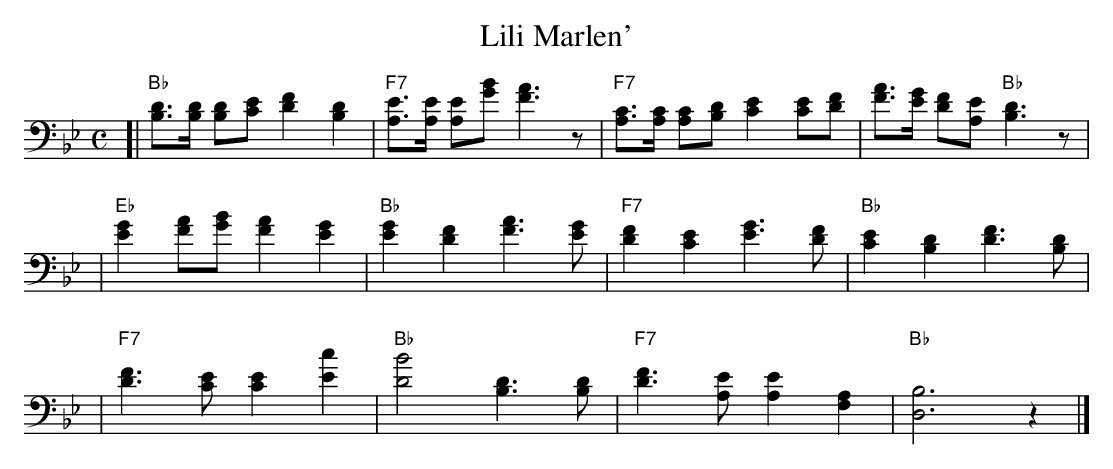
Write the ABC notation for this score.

X:1
T: Lili Marlen'
M: C
L: 1/8
K: Bb
[| "Bb"[DB,]>[DB,] [DB,][EC] [F2D2] [D2B,2] | "F7"[EA,]>[EA,] [EA,][BG] [A3F3]z \
|  "F7"[CA,]>[CA,] [CA,][DB,] [E2C2] [EC][FD] | [AF]>[GE] [FD][EA,] "Bb"[D3B,3]z |
|  "Eb"[G2E2] [AF][BG] [A2F2] [G2E2] | "Bb"[G2E2][F2D2] [A3F3] [GE] \
|  "F7"[F2D2] [E2C2] [G3E3] [FD] | "Bb"[E2C2] [D2B,2] [F3D3] [DB,] |
|  "F7"[F3D3] [EC] [E2C2] [c2E2] | "Bb"[B4D4] [D3B,3] [DB,] \
|  "F7"[F3D3] [EA,] [E2A,2] [A,2F,2] | "Bb"[B,6D,6] z2 |]
